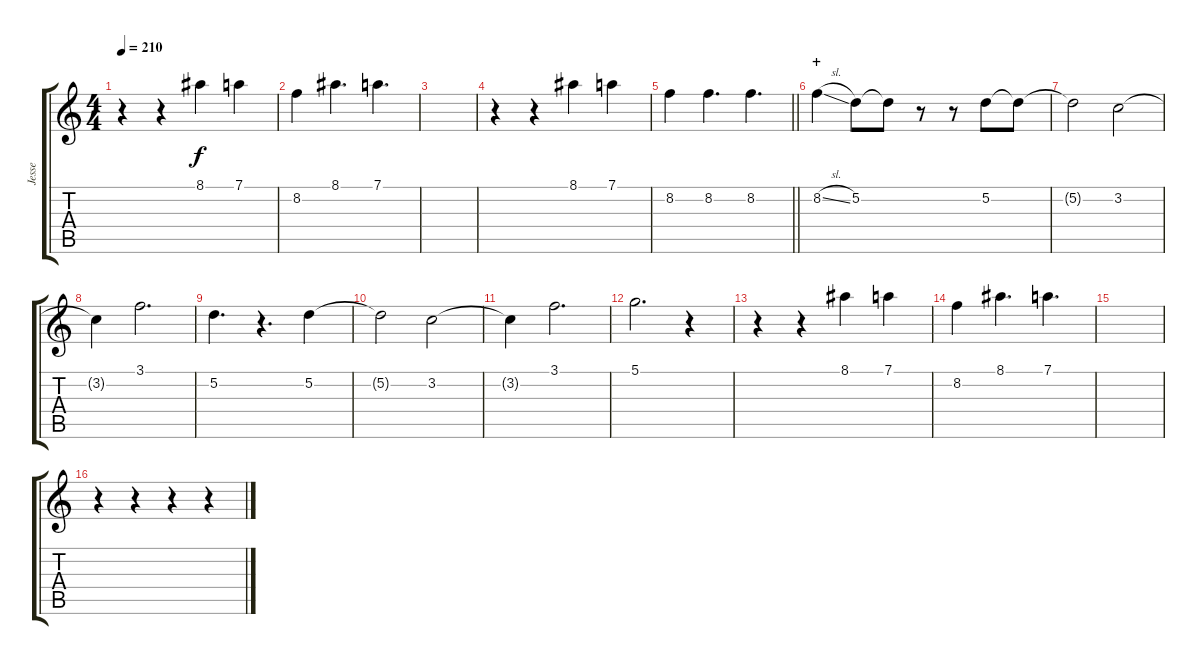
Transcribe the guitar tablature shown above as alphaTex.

\track ("Jesse" "Jesse") {instrument overdrivenguitar}
\staff {score tabs}
\tuning (D4 A3 F3 C3 G2 C2) {hide}
\ts (4 4)
\tempo 210
\clef g2
\ks c
r.4{dy f} r.4 8.1.4 7.1.4 |
8.2.4 8.1.4{d} 7.1.4{d} |
|
r.4 r.4 8.1.4 7.1.4 |
\barLineRight lightlight
8.2.4 8.2.4{d} 8.2.4{d} |
\section ("" "+")
8.2{sl}.4 5.2.8 5.2{t}.8 r.8 r.8 5.2.8 5.2{t}.8 |
5.2{t}.2 3.2.2 |
3.2{t}.4 3.1.2{d} |
5.2.4{d} r.4{d} 5.2.4 |
5.2{t}.2 3.2.2 |
3.2{t}.4 3.1.2{d} |
5.1.2{d} r.4 |
r.4 r.4 8.1.4 7.1.4 |
8.2.4 8.1.4{d} 7.1.4{d} |
|
r.4 r.4 r.4 r.4
